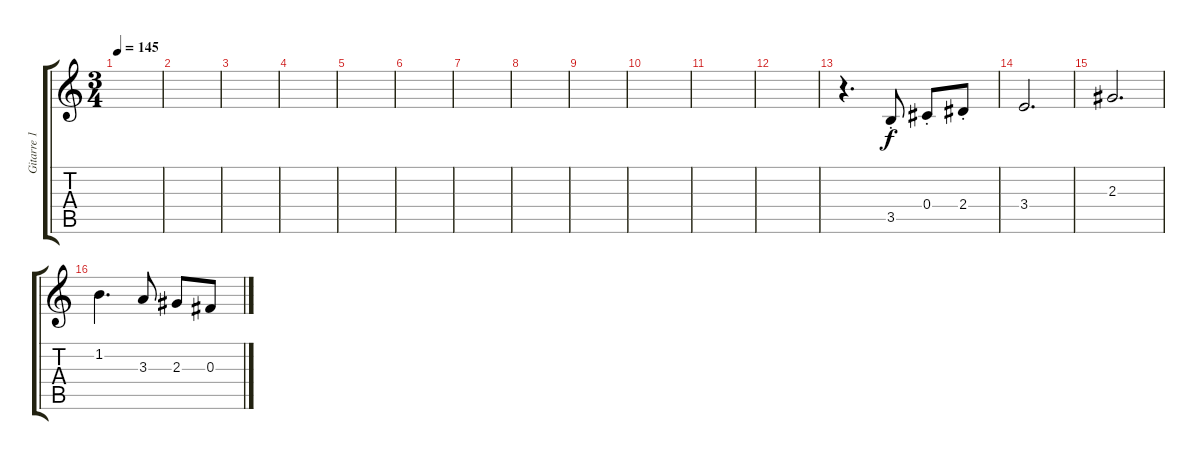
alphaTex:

\track ("Gitarre 1" "Gitarre 1") {instrument overdrivenguitar}
\staff {score tabs}
\tuning (Eb4 Bb3 Gb3 Db3 Ab2 Eb2) {hide}
\ts (3 4)
\tempo 145
\clef g2
\ks c
|
|
|
|
|
|
|
|
|
|
|
|
r.4{d} 3.5{st}.8 0.4{st}.8 2.4{st}.8 |
3.4.2{d} |
2.3.2{d} |
1.2.4{d} 3.3.8 2.3.8 0.3.8
